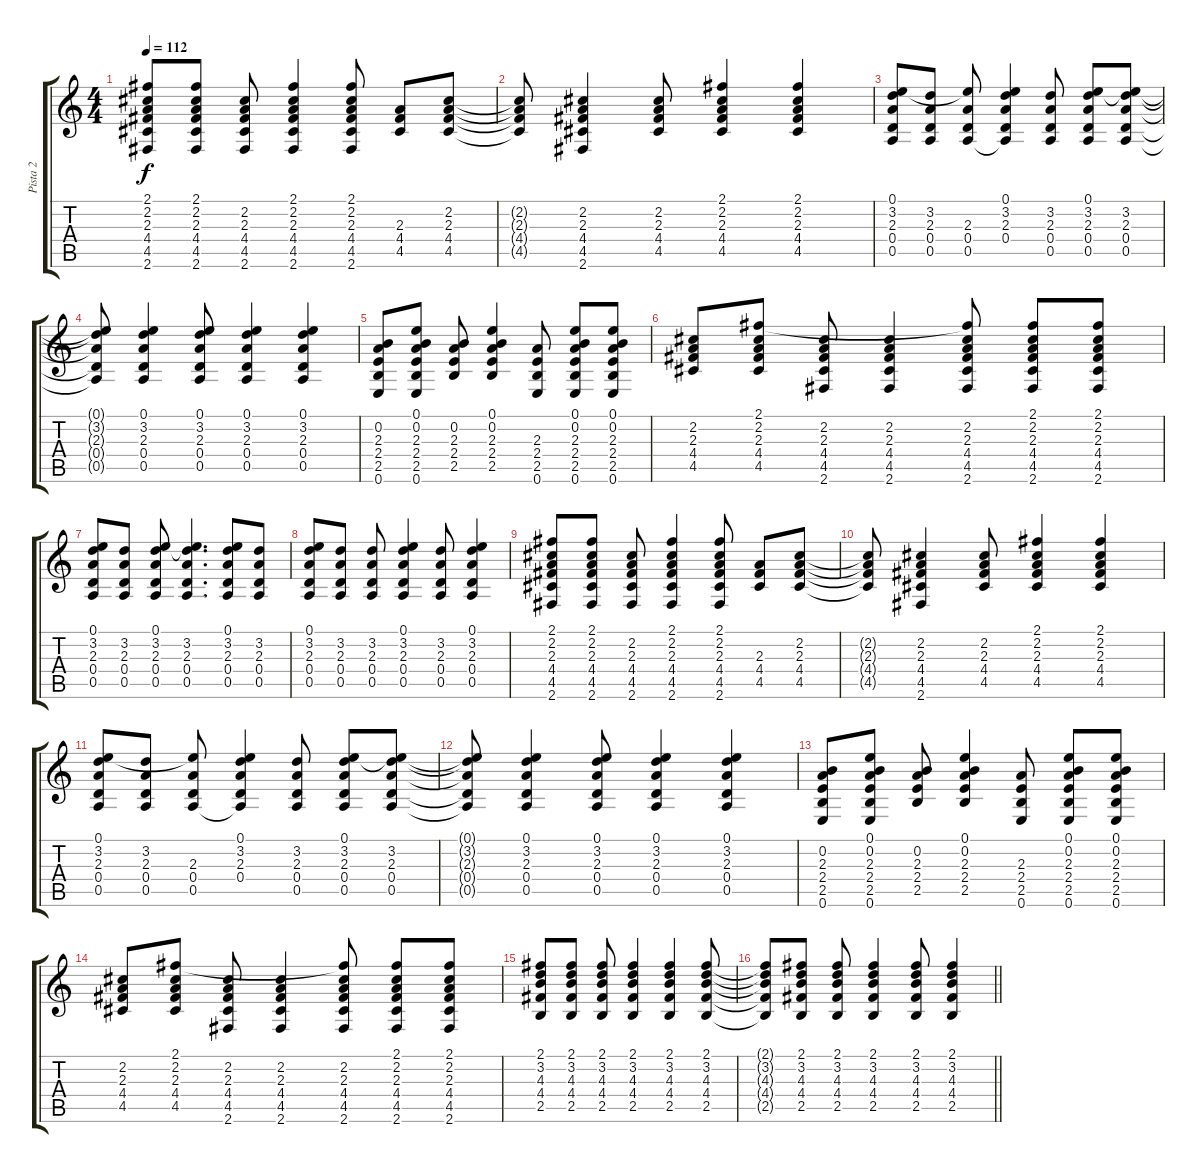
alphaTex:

\track ("Pista 2" "Pista 2") {instrument acousticguitarsteel}
\staff {score tabs}
\tuning (E4 B3 G3 D3 A2 E2) {hide}
\ts (4 4)
\tempo 112
\clef g2
\ks c
(2.1 2.2 2.3 4.4 4.5 2.6).8{dy f} (2.1 2.2 2.3 4.4 4.5 2.6).8 (2.2 2.3 4.4 4.5 2.6).8 (2.1 2.2 2.3 4.4 4.5 2.6).4 (2.1 2.2 2.3 4.4 4.5 2.6).8 (2.3 4.4 4.5).8 (2.2 2.3 4.4 4.5).8 |
(2.2{t} 2.3{t} 4.4{t} 4.5{t}).8 (2.2 2.3 4.4 4.5 2.6).4 (2.2 2.3 4.4 4.5).8 (2.1 2.2 2.3 4.4 4.5).4 (2.1 2.2 2.3 4.4 4.5).4 |
(0.1 3.2 2.3 0.4 0.5).8 (3.2 2.3 0.4 0.5).8 (0.1{t} 2.3 0.4 0.5).8 (0.1 3.2 2.3 0.4 0.5{t}).4 (3.2 2.3 0.4 0.5).8 (0.1 3.2 2.3 0.4 0.5).8 (0.1{t} 3.2 2.3 0.4 0.5).8 |
(0.1{t} 3.2{t} 2.3{t} 0.4{t} 0.5{t}).8 (0.1 3.2 2.3 0.4 0.5).4 (0.1 3.2 2.3 0.4 0.5).8 (0.1 3.2 2.3 0.4 0.5).4 (0.1 3.2 2.3 0.4 0.5).4 |
(0.2 2.3 2.4 2.5 0.6).8 (0.1 0.2 2.3 2.4 2.5 0.6).8 (0.2 2.3 2.4 2.5).8 (0.1 0.2 2.3 2.4 2.5).4 (2.3 2.4 2.5 0.6).8 (0.1 0.2 2.3 2.4 2.5 0.6).8 (0.1 0.2 2.3 2.4 2.5 0.6).8 |
(2.2 2.3 4.4 4.5).8 (2.1 2.2 2.3 4.4 4.5).8 (2.2 2.3 4.4 4.5 2.6).8 (2.2 2.3 4.4 4.5 2.6).4 (2.1{t} 2.2 2.3 4.4 4.5 2.6).8 (2.1 2.2 2.3 4.4 4.5 2.6).8 (2.1 2.2 2.3 4.4 4.5 2.6).8 |
(0.1 3.2 2.3 0.4 0.5).8 (3.2 2.3 0.4 0.5).8 (0.1 3.2 2.3 0.4 0.5).8 (0.1{t} 3.2 2.3 0.4 0.5).4{d} (0.1 3.2 2.3 0.4 0.5).8 (3.2 2.3 0.4 0.5).8 |
(0.1 3.2 2.3 0.4 0.5).8 (3.2 2.3 0.4 0.5).8 (3.2 2.3 0.4 0.5).8 (0.1 3.2 2.3 0.4 0.5).4 (3.2 2.3 0.4 0.5).8 (0.1 3.2 2.3 0.4 0.5).4 |
(2.1 2.2 2.3 4.4 4.5 2.6).8 (2.1 2.2 2.3 4.4 4.5 2.6).8 (2.2 2.3 4.4 4.5 2.6).8 (2.1 2.2 2.3 4.4 4.5 2.6).4 (2.1 2.2 2.3 4.4 4.5 2.6).8 (2.3 4.4 4.5).8 (2.2 2.3 4.4 4.5).8 |
(2.2{t} 2.3{t} 4.4{t} 4.5{t}).8 (2.2 2.3 4.4 4.5 2.6).4 (2.2 2.3 4.4 4.5).8 (2.1 2.2 2.3 4.4 4.5).4 (2.1 2.2 2.3 4.4 4.5).4 |
(0.1 3.2 2.3 0.4 0.5).8 (3.2 2.3 0.4 0.5).8 (0.1{t} 2.3 0.4 0.5).8 (0.1 3.2 2.3 0.4 0.5{t}).4 (3.2 2.3 0.4 0.5).8 (0.1 3.2 2.3 0.4 0.5).8 (0.1{t} 3.2 2.3 0.4 0.5).8 |
(0.1{t} 3.2{t} 2.3{t} 0.4{t} 0.5{t}).8 (0.1 3.2 2.3 0.4 0.5).4 (0.1 3.2 2.3 0.4 0.5).8 (0.1 3.2 2.3 0.4 0.5).4 (0.1 3.2 2.3 0.4 0.5).4 |
(0.2 2.3 2.4 2.5 0.6).8 (0.1 0.2 2.3 2.4 2.5 0.6).8 (0.2 2.3 2.4 2.5).8 (0.1 0.2 2.3 2.4 2.5).4 (2.3 2.4 2.5 0.6).8 (0.1 0.2 2.3 2.4 2.5 0.6).8 (0.1 0.2 2.3 2.4 2.5 0.6).8 |
(2.2 2.3 4.4 4.5).8 (2.1 2.2 2.3 4.4 4.5).8 (2.2 2.3 4.4 4.5 2.6).8 (2.2 2.3 4.4 4.5 2.6).4 (2.1{t} 2.2 2.3 4.4 4.5 2.6).8 (2.1 2.2 2.3 4.4 4.5 2.6).8 (2.1 2.2 2.3 4.4 4.5 2.6).8 |
(2.1 3.2 4.3 4.4 2.5).8 (2.1 3.2 4.3 4.4 2.5).8 (2.1 3.2 4.3 4.4 2.5).8 (2.1 3.2 4.3 4.4 2.5).4 (2.1 3.2 4.3 4.4 2.5).4 (2.1 3.2 4.3 4.4 2.5).8 |
\barLineRight lightlight
(2.1{t} 3.2{t} 4.3{t} 4.4{t} 2.5{t}).8 (2.1 3.2 4.3 4.4 2.5).8 (2.1 3.2 4.3 4.4 2.5).8 (2.1 3.2 4.3 4.4 2.5).4 (2.1 3.2 4.3 4.4 2.5).8 (2.1 3.2 4.3 4.4 2.5).4
